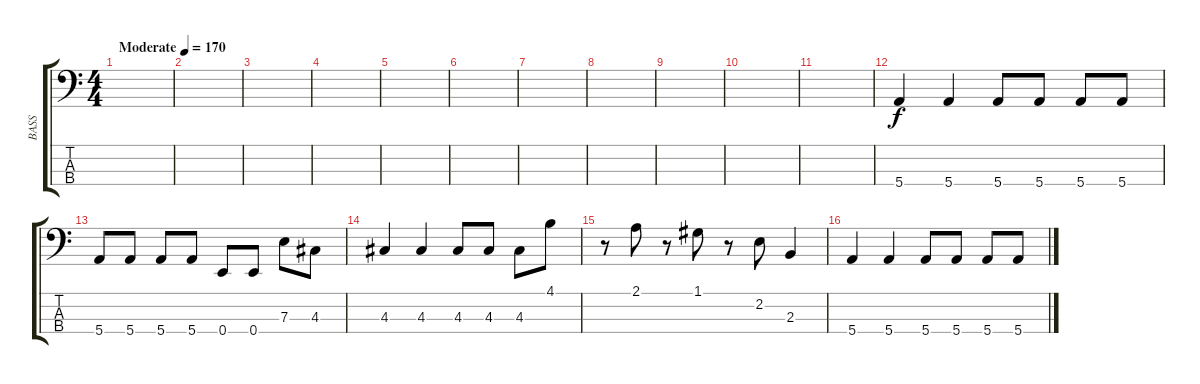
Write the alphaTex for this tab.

\track ("BASS " "BASS ") {instrument electricbasspick}
\staff {score tabs}
\tuning (G2 D2 A1 E1) {hide}
\ts (4 4)
\tempo (170 "Moderate")
\clef f4
\ks c
|
|
|
|
|
|
|
|
|
|
|
5.4.4 5.4.4 5.4.8 5.4.8 5.4.8 5.4.8 |
5.4.8 5.4.8 5.4.8 5.4.8 0.4.8 0.4.8 7.3.8 4.3.8 |
4.3.4 4.3.4 4.3.8 4.3.8 4.3.8 4.1.8 |
r.8 2.1.8 r.8 1.1.8 r.8 2.2.8 2.3.4 |
5.4.4 5.4.4 5.4.8 5.4.8 5.4.8 5.4.8
